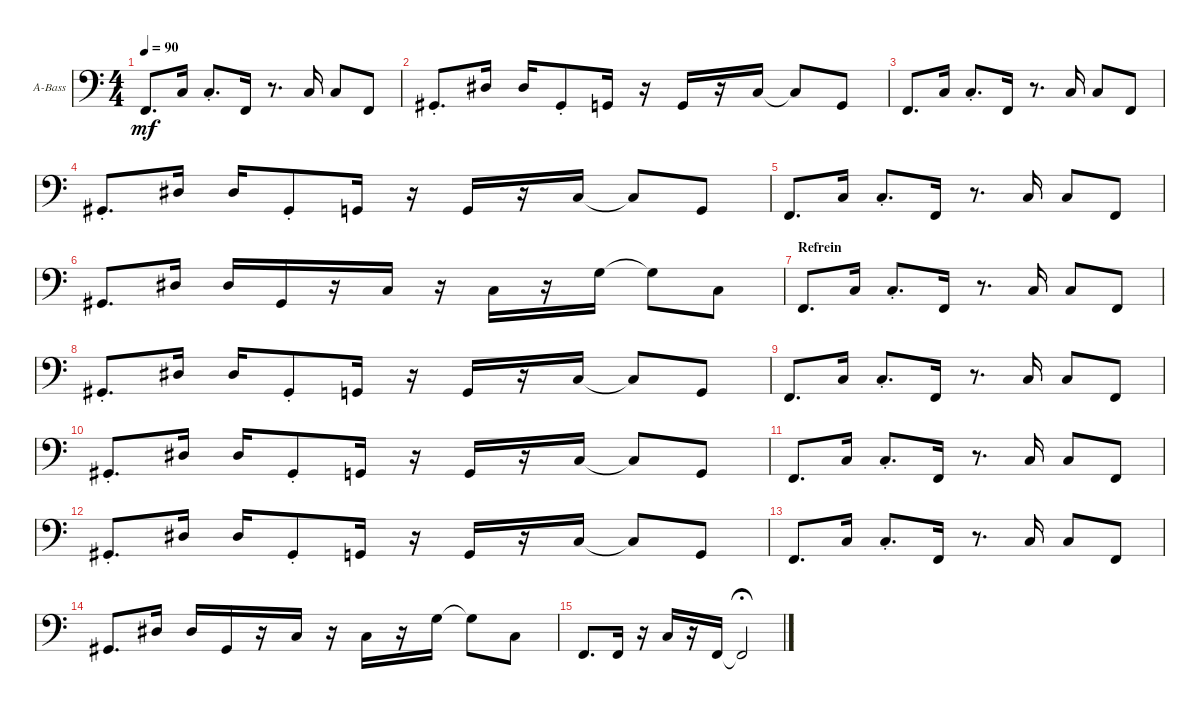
\defaultSystemsLayout 4
\bracketExtendMode groupsimilarinstruments
\firstSystemTrackNameOrientation horizontal
\otherSystemsTrackNameOrientation horizontal
\track ("Acoustic Bass" "A-Bass") {instrument acousticbass}
\staff {score}
\tuning (G2 D2 A1 E1)
\ts (4 4)
\tempo 90
\clef f4
\scale
0.333333
\ks c
1.4.8{d dy mf} 3.3.16 3.3{st}.8{d} 1.4.16 r.8{d} 3.3.16 3.3.8 1.4.8 |
\scale
0.333333 4.4{st}.8{d} 1.2.16 1.2.16 4.4{st}.8 3.4.16 r.16 3.4.16 r.16 3.3.16 3.3{t}.8 3.4.8 |
\scale
0.333333 1.4.8{d} 3.3.16 3.3{st}.8{d} 1.4.16 r.8{d} 3.3.16 3.3.8 1.4.8 |
\scale
0.333333 4.4{st}.8{d} 1.2.16 1.2.16 4.4{st}.8 3.4.16 r.16 3.4.16 r.16 3.3.16 3.3{t}.8 3.4.8 |
\scale
0.333333 1.4.8{d} 3.3.16 3.3{st}.8{d} 1.4.16 r.8{d} 3.3.16 3.3.8 1.4.8 |
\scale
0.333333 4.4.8{d} 6.3.16 1.2.16 4.4.16 r.16 3.3.16 r.16 3.3.16 r.16 0.1.16 0.1{t}.8 3.3.8 |
\section ("" "Refrein")
\scale
0.333333 1.4.8{d} 3.3.16 3.3{st}.8{d} 1.4.16 r.8{d} 3.3.16 3.3.8 1.4.8 |
\scale
0.333333 4.4{st}.8{d} 1.2.16 1.2.16 4.4{st}.8 3.4.16 r.16 3.4.16 r.16 3.3.16 3.3{t}.8 3.4.8 |
\scale
0.333333 1.4.8{d} 3.3.16 3.3{st}.8{d} 1.4.16 r.8{d} 3.3.16 3.3.8 1.4.8 |
\scale
0.333333 4.4{st}.8{d} 1.2.16 1.2.16 4.4{st}.8 3.4.16 r.16 3.4.16 r.16 3.3.16 3.3{t}.8 3.4.8 |
\scale
0.333333 1.4.8{d} 3.3.16 3.3{st}.8{d} 1.4.16 r.8{d} 3.3.16 3.3.8 1.4.8 |
\scale
0.333333 4.4{st}.8{d} 1.2.16 1.2.16 4.4{st}.8 3.4.16 r.16 3.4.16 r.16 3.3.16 3.3{t}.8 3.4.8 |
\scale
0.333333 1.4.8{d} 3.3.16 3.3{st}.8{d} 1.4.16 r.8{d} 3.3.16 3.3.8 1.4.8 |
\scale
0.333333 4.4.8{d} 6.3.16 1.2.16 4.4.16 r.16 3.3.16 r.16 3.3.16 r.16 0.1.16 0.1{t}.8 3.3.8 |
\scale
0.333333 1.4.8{d} 1.4.16 r.16 3.3.16 r.16 1.4.16 1.4{t}.2{fermata (medium 0.26)}
